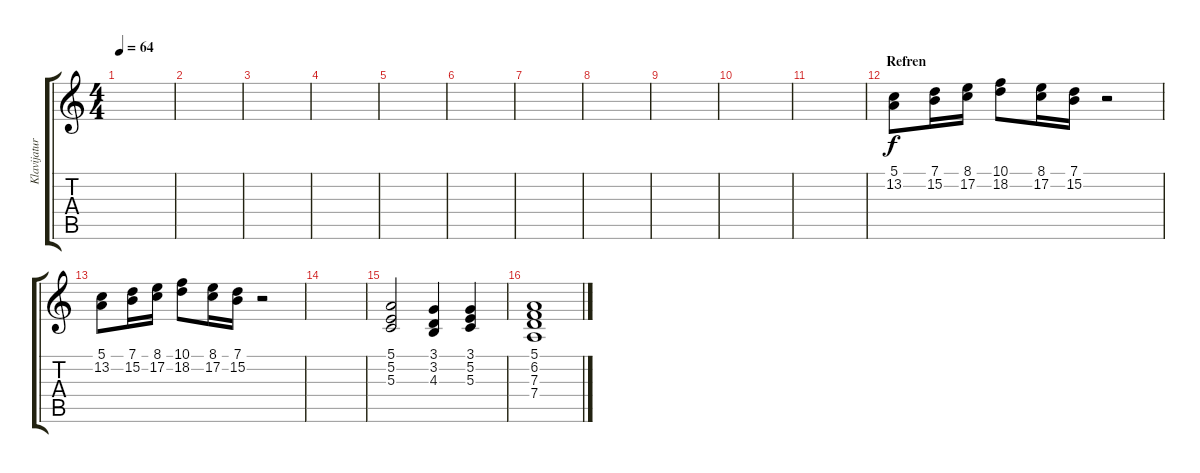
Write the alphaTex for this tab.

\track ("Klavijature I" "Klavijatur") {instrument choiraahs}
\staff {score tabs}
\tuning (E4 B3 G3 D3 A2 E2) {hide}
\ts (4 4)
\tempo 64
\clef g2
\ks c
|
|
|
|
|
|
|
|
|
|
|
\section ("" "Refren")
(5.1 13.2).8{volume 15 instrument marimba} (7.1 15.2).16 (8.1 17.2).16 (10.1 18.2).8 (8.1 17.2).16 (7.1 15.2).16 r.2 |
(5.1 13.2).8 (7.1 15.2).16 (8.1 17.2).16 (10.1 18.2).8 (8.1 17.2).16 (7.1 15.2).16 r.2 |
|
(5.1 5.2 5.3).2{volume 9 instrument choiraahs} (3.1 3.2 4.3).4 (3.1 5.2 5.3).4 |
(5.1 6.2 7.3 7.4).1
